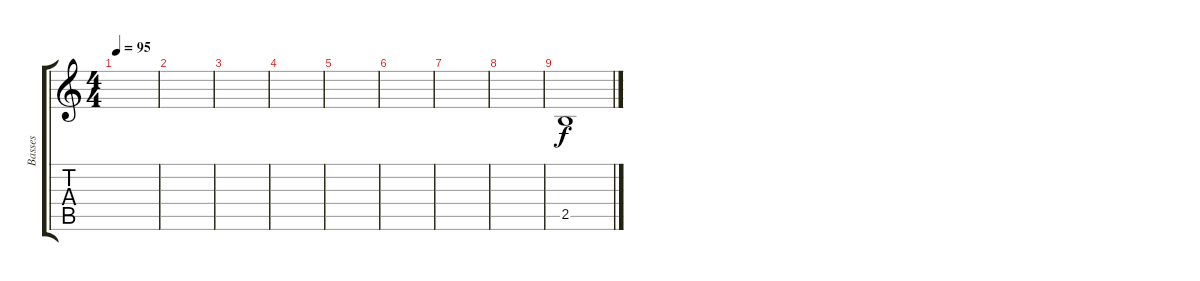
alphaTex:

\track ("Basses" "Basses") {instrument contrabass}
\staff {score tabs}
\tuning (E4 B3 G3 D3 A2 E2) {hide}
\ts (4 4)
\tempo 95
\clef g2
\ks c
|
|
|
|
|
|
|
|
2.5.1
